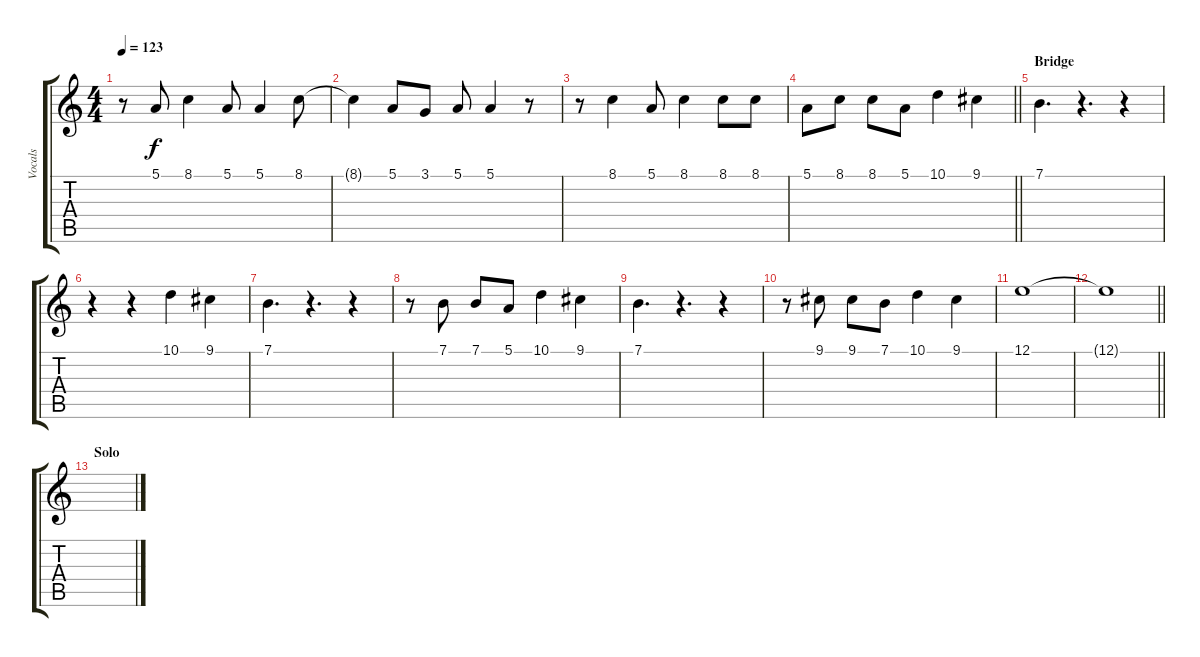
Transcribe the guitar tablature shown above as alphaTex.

\track ("Vocals" "Vocals") {instrument altosax}
\staff {score tabs}
\tuning (E4 B3 G3 D3 A2 E2) {hide}
\ts (4 4)
\tempo 123
\clef g2
\ks c
r.8{dy f} 5.1.8 8.1.4 5.1.8 5.1.4 8.1.8 |
8.1{t}.4 5.1.8 3.1.8 5.1.8 5.1.4 r.8 |
r.8 8.1.4 5.1.8 8.1.4 8.1.8 8.1.8 |
\barLineRight lightlight
5.1.8 8.1.8 8.1.8 5.1.8 10.1.4 9.1.4 |
\section ("" "Bridge")
7.1.4{d} r.4{d} r.4 |
r.4 r.4 10.1.4 9.1.4 |
7.1.4{d} r.4{d} r.4 |
r.8 7.1.8 7.1.8 5.1.8 10.1.4 9.1.4 |
7.1.4{d} r.4{d} r.4 |
r.8 9.1.8 9.1.8 7.1.8 10.1.4 9.1.4 |
12.1.1 |
\barLineRight lightlight
12.1{t}.1 |
\section ("" "Solo")
